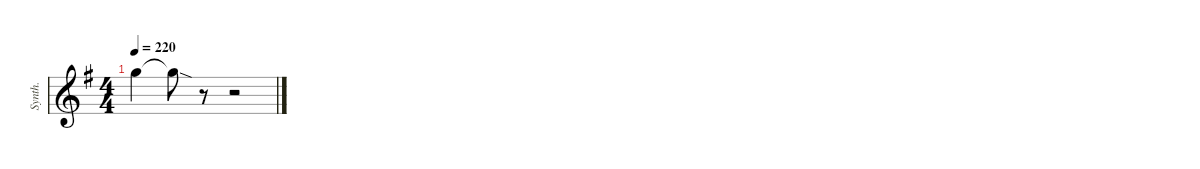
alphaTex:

\hideDynamics
\bracketExtendMode nobrackets
\multiBarRest
\otherSystemsTrackNameOrientation horizontal
\track ("Synth." "Synth.") {defaultSystemsLayout 4 multiBarRest instrument pad2warm}
\staff {score}
\tuning (E4 B3 G3 D3 A2 E2)
\ts (4 4)
\tempo 220
\clef g2
\scale
0.87872
\ks g
15.1{acc forcenatural}.4{dy f beam Down} 15.1{sod t acc forcenatural}.8{beam Down} r.8{beam Down} r.2{beam Down}
